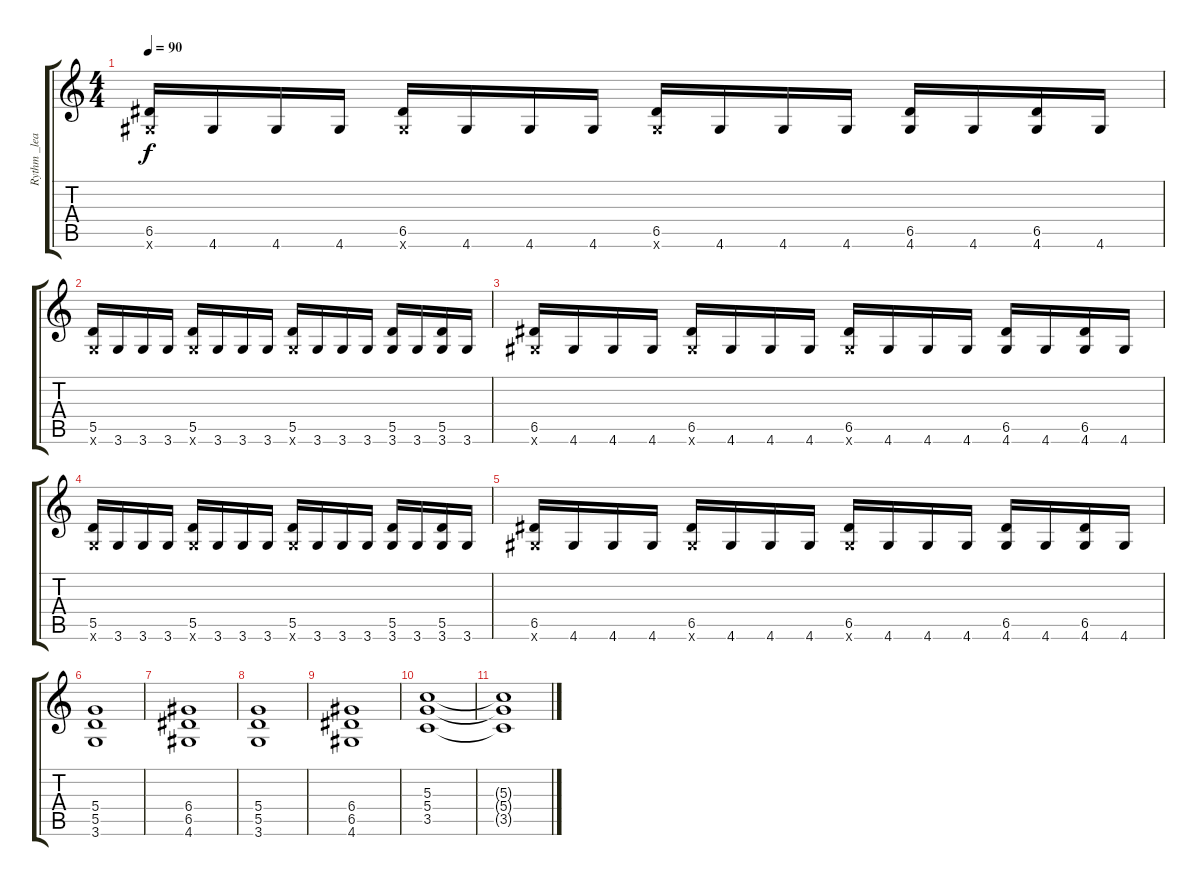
\track ("Rythm _lead" "Rythm _lea") {instrument distortionguitar}
\staff {score tabs}
\tuning (E4 B3 G3 D3 A2 E2) {hide}
\ts (4 4)
\tempo 90
\clef g2
\ks c
(6.5 4.6{x}).16{dy f} 4.6.16 4.6.16 4.6.16 (6.5 4.6{x}).16 4.6.16 4.6.16 4.6.16 (6.5 4.6{x}).16 4.6.16 4.6.16 4.6.16 (6.5 4.6).16 4.6.16 (6.5 4.6).16 4.6.16 |
(5.5 3.6{x}).16 3.6.16 3.6.16 3.6.16 (5.5 3.6{x}).16 3.6.16 3.6.16 3.6.16 (5.5 3.6{x}).16 3.6.16 3.6.16 3.6.16 (5.5 3.6).16 3.6.16 (5.5 3.6).16 3.6.16 |
(6.5 4.6{x}).16 4.6.16 4.6.16 4.6.16 (6.5 4.6{x}).16 4.6.16 4.6.16 4.6.16 (6.5 4.6{x}).16 4.6.16 4.6.16 4.6.16 (6.5 4.6).16 4.6.16 (6.5 4.6).16 4.6.16 |
(5.5 3.6{x}).16 3.6.16 3.6.16 3.6.16 (5.5 3.6{x}).16 3.6.16 3.6.16 3.6.16 (5.5 3.6{x}).16 3.6.16 3.6.16 3.6.16 (5.5 3.6).16 3.6.16 (5.5 3.6).16 3.6.16 |
(6.5 4.6{x}).16 4.6.16 4.6.16 4.6.16 (6.5 4.6{x}).16 4.6.16 4.6.16 4.6.16 (6.5 4.6{x}).16 4.6.16 4.6.16 4.6.16 (6.5 4.6).16 4.6.16 (6.5 4.6).16 4.6.16 |
(5.4 5.5 3.6).1 |
(6.4 6.5 4.6).1 |
(5.4 5.5 3.6).1 |
(6.4 6.5 4.6).1 |
(5.3 5.4 3.5).1 |
(5.3{t} 5.4{t} 3.5{t}).1
